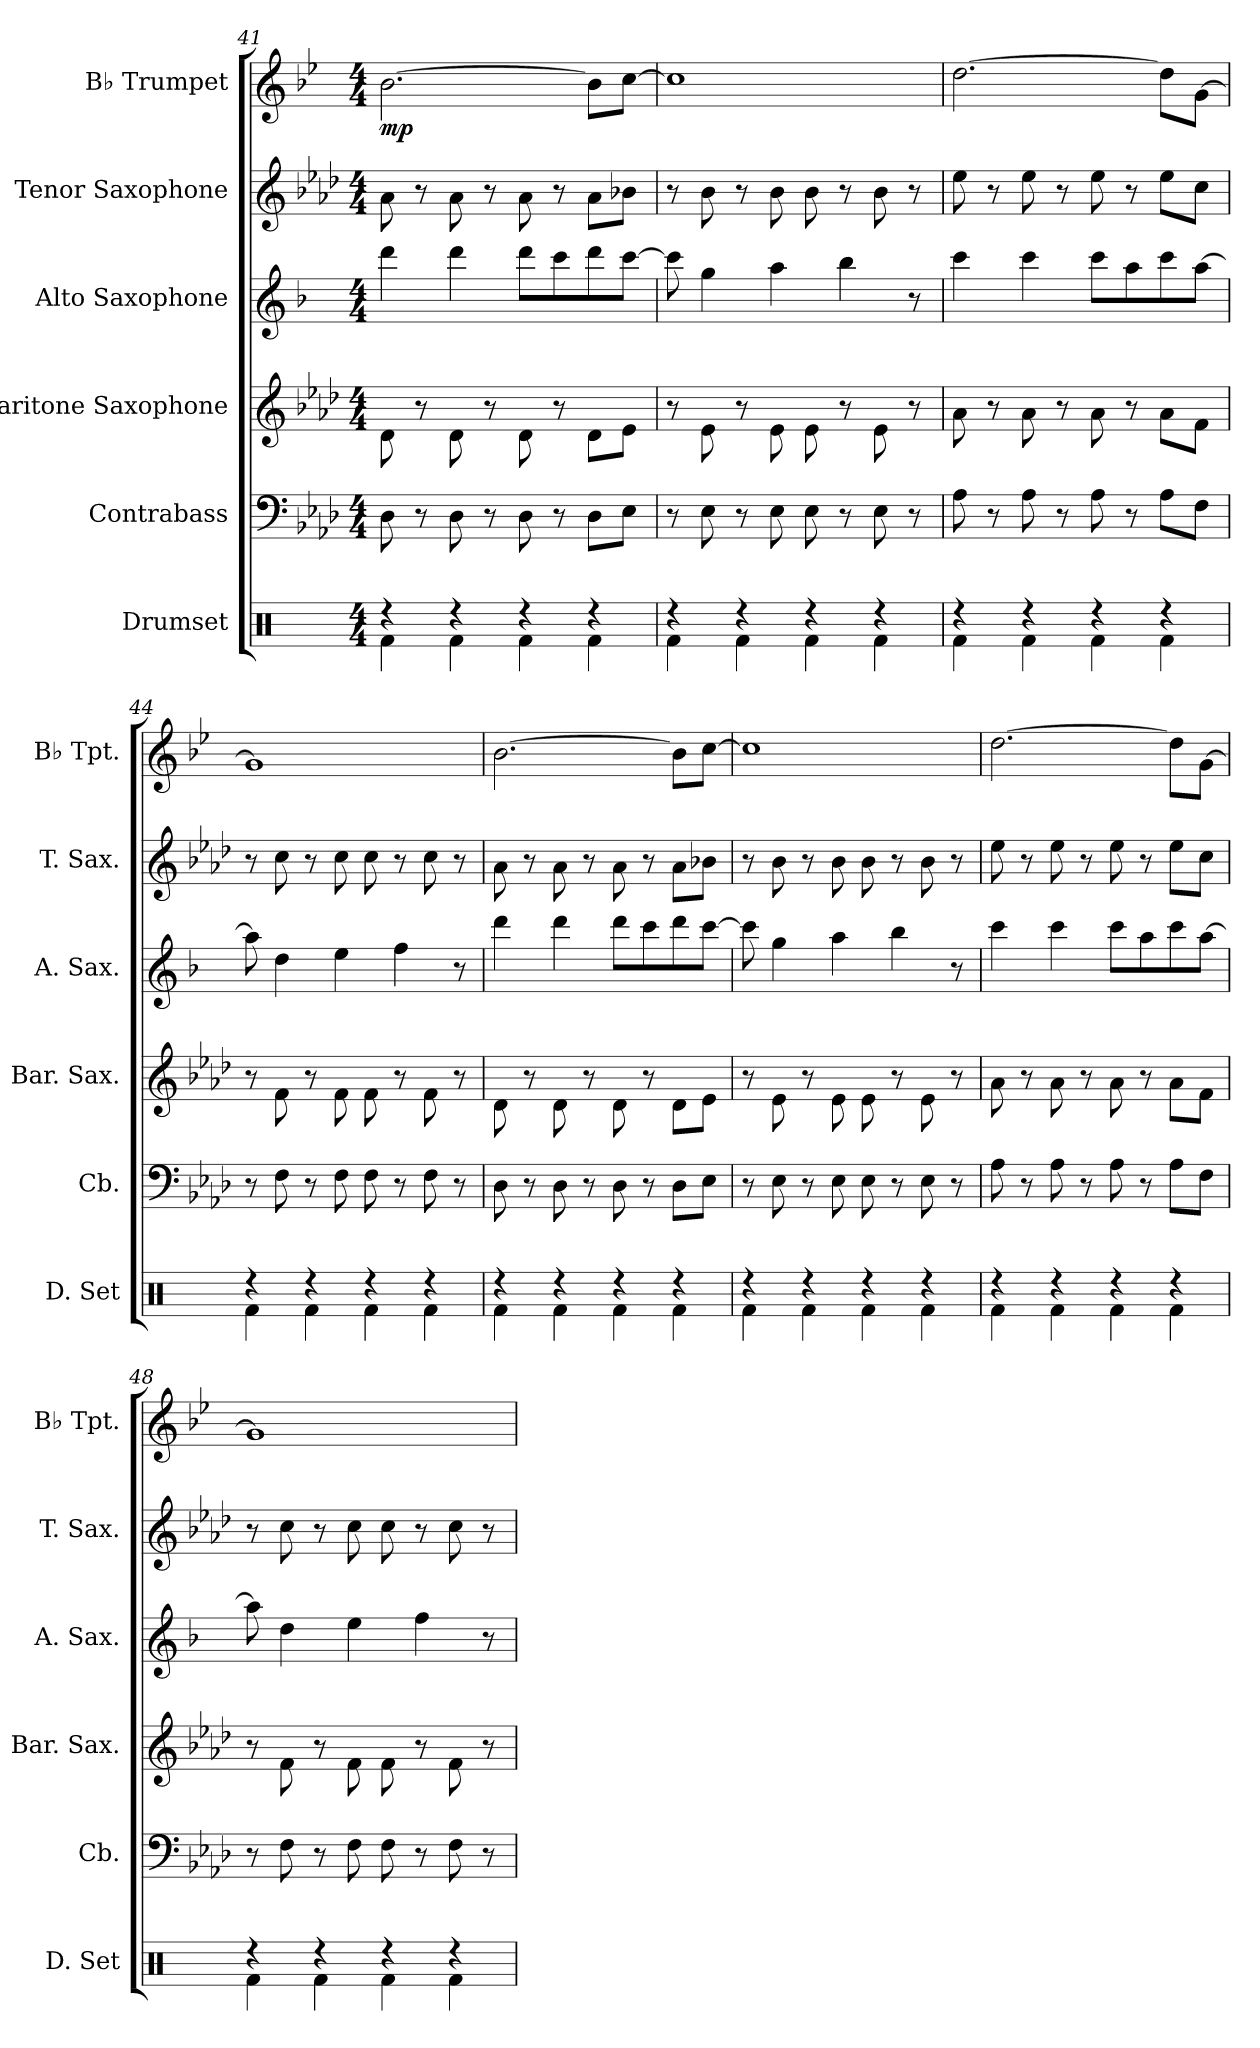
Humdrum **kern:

**kern	**kern	**kern	**kern	**kern	**kern	**dynam
*part6	*part5	*part4	*part3	*part2	*part1	*part1
*staff6	*staff5	*staff4	*staff3	*staff2	*staff1	*staff1
*I"Drumset	*I"Contrabass	*I"Baritone Saxophone	*I"Alto Saxophone	*I"Tenor Saxophone	*I"B♭ Trumpet	*
*I'D. Set	*I'Cb.	*I'Bar. Sax.	*I'A. Sax.	*I'T. Sax.	*I'B♭ Tpt.	*
*clefX	*clefF4	*clefG2	*clefG2	*clefG2	*clefG2	*
*	*ITrd7c12	*ITrd12c21	*ITrd5c9	*ITrd8c14	*ITrd1c2	*
*k[]	*k[b-e-a-d-]	*k[b-e-a-d-]	*k[b-e-a-d-]	*k[b-e-a-d-]	*k[b-e-a-d-]	*
*M4/4	*M4/4	*M4/4	*M4/4	*M4/4	*M4/4	*
=41	=41	=41	=41	=41	=41	=41
*^	*	*	*	*	*	*
!	!	!	!	!	!	!	!LO:DY:b
4r	4Rf\	8DD-\	8D-\	4ff\	8A-\	[2.a-\	mp
.	.	8r	8r	.	8r	.	.
4r	4Rf\	8DD-\	8D-\	4ff\	8A-\	.	.
.	.	8r	8r	.	8r	.	.
4r	4Rf\	8DD-\	8D-\	8ff\L	8A-\	.	.
.	.	8r	8r	8ee-\	8r	.	.
4r	4Rf\	8DD-\L	8D-\L	8ff\	8A-\L	8a-\L]	.
.	.	8EE-\J	8E-\J	[8ee-\J	8B-X\J	[8b-\J	.
=42	=42	=42	=42	=42	=42	=42	=42
4r	4Rf\	8r	8r	8ee-\]	8r	1b-]	.
.	.	8EE-\	8E-\	4b-\	8B-\	.	.
4r	4Rf\	8r	8r	.	8r	.	.
.	.	8EE-\	8E-\	4cc\	8B-\	.	.
4r	4Rf\	8EE-\	8E-\	.	8B-\	.	.
.	.	8r	8r	4dd-\	8r	.	.
4r	4Rf\	8EE-\	8E-\	.	8B-\	.	.
.	.	8r	8r	8r	8r	.	.
!!LO:PB:g=z
=43	=43	=43	=43	=43	=43	=43	=43
4r	4Rf\	8AA-\	8A-\	4ee-\	8e-\	[2.cc\	.
.	.	8r	8r	.	8r	.	.
4r	4Rf\	8AA-\	8A-\	4ee-\	8e-\	.	.
.	.	8r	8r	.	8r	.	.
4r	4Rf\	8AA-\	8A-\	8ee-\L	8e-\	.	.
.	.	8r	8r	8cc\	8r	.	.
4r	4Rf\	8AA-\L	8A-\L	8ee-\	8e-\L	8cc\L]	.
.	.	8FF\J	8F\J	[8cc\J	8c\J	[8f\J	.
=44	=44	=44	=44	=44	=44	=44	=44
4r	4Rf\	8r	8r	8cc\]	8r	1f]	.
.	.	8FF\	8F\	4f\	8c\	.	.
4r	4Rf\	8r	8r	.	8r	.	.
.	.	8FF\	8F\	4g\	8c\	.	.
4r	4Rf\	8FF\	8F\	.	8c\	.	.
.	.	8r	8r	4a-\	8r	.	.
4r	4Rf\	8FF\	8F\	.	8c\	.	.
.	.	8r	8r	8r	8r	.	.
=45	=45	=45	=45	=45	=45	=45	=45
4r	4Rf\	8DD-\	8D-\	4ff\	8A-\	[2.a-\	.
.	.	8r	8r	.	8r	.	.
4r	4Rf\	8DD-\	8D-\	4ff\	8A-\	.	.
.	.	8r	8r	.	8r	.	.
4r	4Rf\	8DD-\	8D-\	8ff\L	8A-\	.	.
.	.	8r	8r	8ee-\	8r	.	.
4r	4Rf\	8DD-\L	8D-\L	8ff\	8A-\L	8a-\L]	.
.	.	8EE-\J	8E-\J	[8ee-\J	8B-X\J	[8b-\J	.
=46	=46	=46	=46	=46	=46	=46	=46
4r	4Rf\	8r	8r	8ee-\]	8r	1b-]	.
.	.	8EE-\	8E-\	4b-\	8B-\	.	.
4r	4Rf\	8r	8r	.	8r	.	.
.	.	8EE-\	8E-\	4cc\	8B-\	.	.
4r	4Rf\	8EE-\	8E-\	.	8B-\	.	.
.	.	8r	8r	4dd-\	8r	.	.
4r	4Rf\	8EE-\	8E-\	.	8B-\	.	.
.	.	8r	8r	8r	8r	.	.
!!LO:LB:g=z
=47	=47	=47	=47	=47	=47	=47	=47
4r	4Rf\	8AA-\	8A-\	4ee-\	8e-\	[2.cc\	.
.	.	8r	8r	.	8r	.	.
4r	4Rf\	8AA-\	8A-\	4ee-\	8e-\	.	.
.	.	8r	8r	.	8r	.	.
4r	4Rf\	8AA-\	8A-\	8ee-\L	8e-\	.	.
.	.	8r	8r	8cc\	8r	.	.
4r	4Rf\	8AA-\L	8A-\L	8ee-\	8e-\L	8cc\L]	.
.	.	8FF\J	8F\J	[8cc\J	8c\J	[8f\J	.
=48	=48	=48	=48	=48	=48	=48	=48
4r	4Rf\	8r	8r	8cc\]	8r	1f]	.
.	.	8FF\	8F\	4f\	8c\	.	.
4r	4Rf\	8r	8r	.	8r	.	.
.	.	8FF\	8F\	4g\	8c\	.	.
4r	4Rf\	8FF\	8F\	.	8c\	.	.
.	.	8r	8r	4a-\	8r	.	.
4r	4Rf\	8FF\	8F\	.	8c\	.	.
.	.	8r	8r	8r	8r	.	.
*v	*v	*	*	*	*	*	*
=	=	=	=	=	=	=
*-	*-	*-	*-	*-	*-	*-
